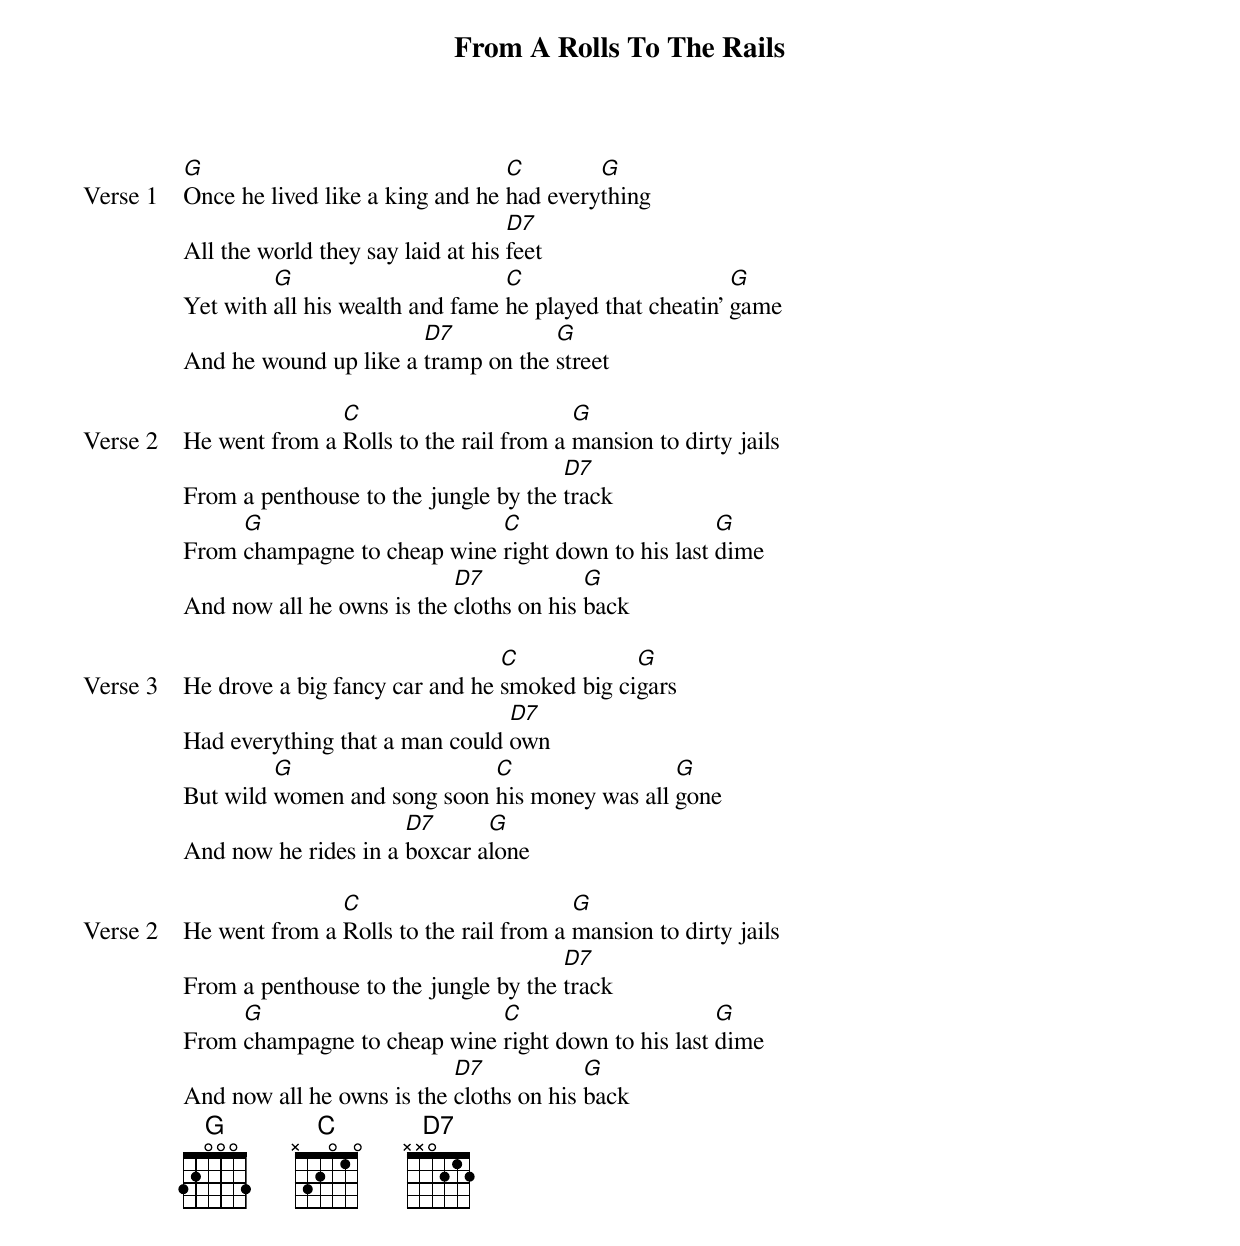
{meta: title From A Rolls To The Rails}
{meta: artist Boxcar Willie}
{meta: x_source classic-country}
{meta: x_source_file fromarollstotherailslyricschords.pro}
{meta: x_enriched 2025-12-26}

{start_of_verse: Verse 1}
[G]Once he lived like a king and he [C]had every[G]thing
All the world they say laid at his [D7]feet
Yet with [G]all his wealth and fame [C]he played that cheatin’ [G]game
And he wound up like a [D7]tramp on the [G]street
{end_of_verse}

{start_of_verse: Verse 2}
He went from a [C]Rolls to the rail from a [G]mansion to dirty jails
From a penthouse to the jungle by the [D7]track
From [G]champagne to cheap wine [C]right down to his last [G]dime
And now all he owns is the [D7]cloths on his [G]back
{end_of_verse}

{start_of_verse: Verse 3}
He drove a big fancy car and he [C]smoked big ci[G]gars
Had everything that a man could [D7]own
But wild [G]women and song soon [C]his money was all [G]gone
And now he rides in a [D7]boxcar a[G]lone
{end_of_verse}

{start_of_verse: Verse 2}
He went from a [C]Rolls to the rail from a [G]mansion to dirty jails
From a penthouse to the jungle by the [D7]track
From [G]champagne to cheap wine [C]right down to his last [G]dime
And now all he owns is the [D7]cloths on his [G]back
{end_of_verse}
